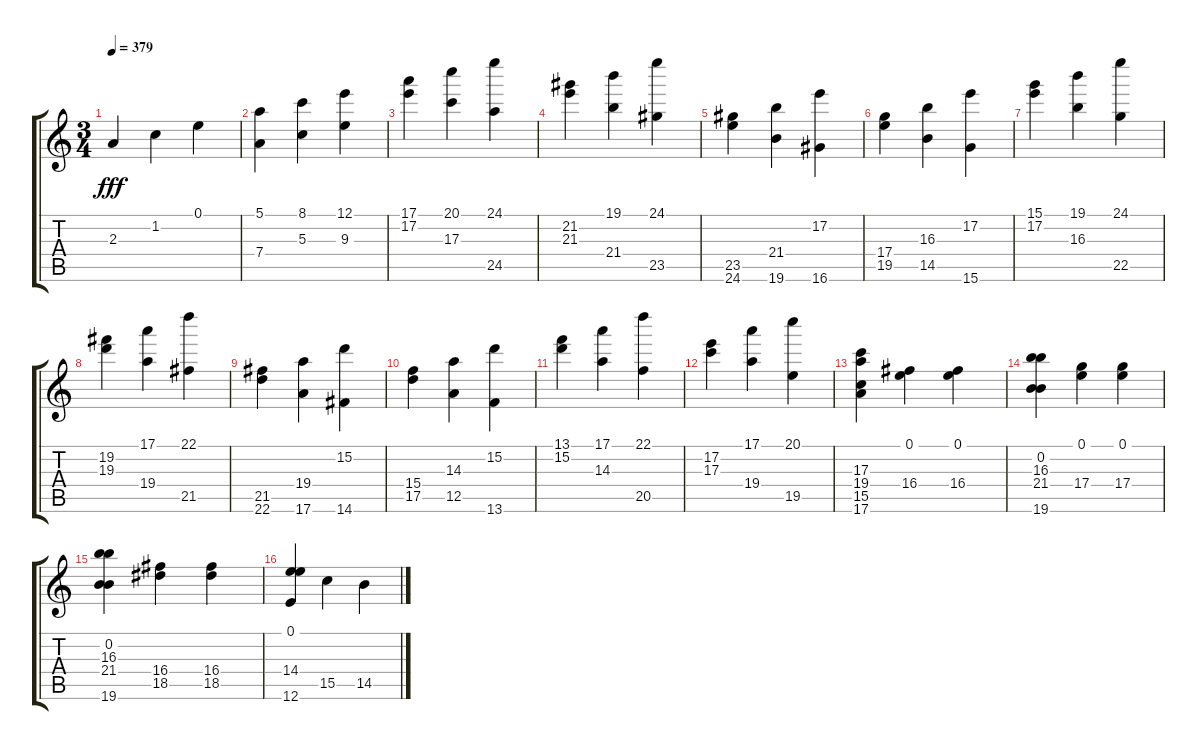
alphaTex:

\track "" {instrument acousticguitarnylon}
\staff {score tabs}
\tuning (E4 B3 G3 D3 A2 E2) {hide}
\ts (3 4)
\tempo 379
\clef g2
\ks c
2.3.4{dy fff instrument acousticguitarnylon} 1.2.4 0.1.4 |
(5.1 7.4).4 (8.1 5.3).4 (12.1 9.3).4 |
(17.1 17.2).4 (20.1 17.3).4 (24.1 24.5).4 |
(21.2 21.3).4 (19.1 21.4).4 (24.1 23.5).4 |
(23.5 24.6).4 (21.4 19.6).4 (17.2 16.6).4 |
(17.4 19.5).4 (16.3 14.5).4 (17.2 15.6).4 |
(15.1 17.2).4 (19.1 16.3).4 (24.1 22.5).4 |
(19.2 19.3).4 (17.1 19.4).4 (22.1 21.5).4 |
(21.5 22.6).4 (19.4 17.6).4 (15.2 14.6).4 |
(15.4 17.5).4 (14.3 12.5).4 (15.2 13.6).4 |
(13.1 15.2).4 (17.1 14.3).4 (22.1 20.5).4 |
(17.2 17.3).4 (17.1 19.4).4 (20.1 19.5).4 |
(17.3 19.4 15.5 17.6).4 (0.1 16.4).4 (0.1 16.4).4 |
(0.2 16.3 21.4 19.6).4 (0.1 17.4).4 (0.1 17.4).4 |
(0.2 16.3 21.4 19.6).4 (16.4 18.5).4 (16.4 18.5).4 |
(0.1 14.4 12.6).4 15.5.4 14.5.4
